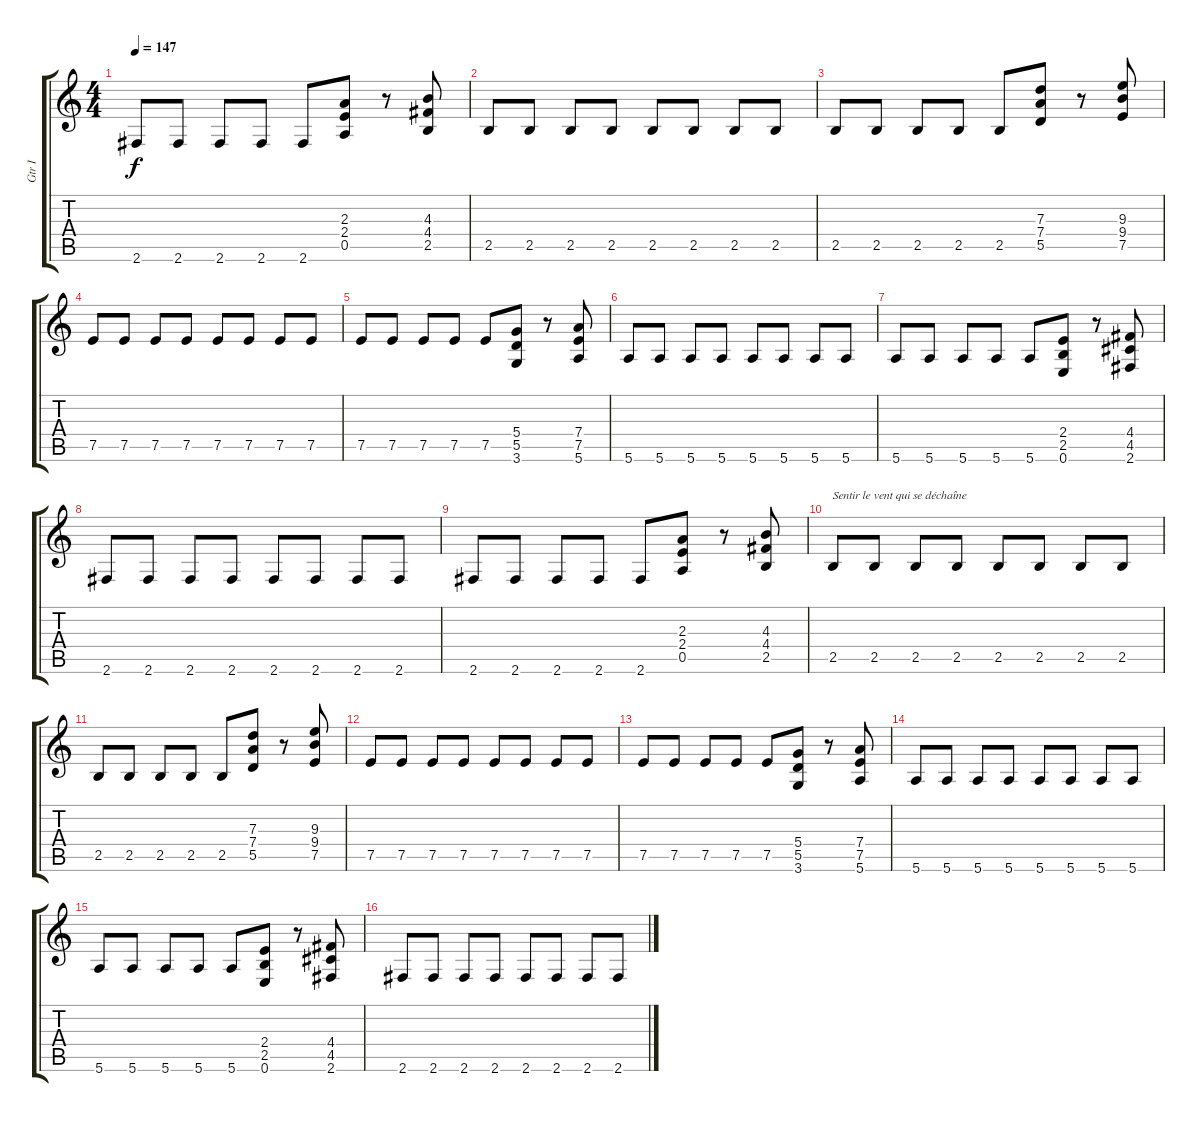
\track ("Gtr I" "Gtr I") {instrument distortionguitar}
\staff {score tabs}
\tuning (E4 B3 G3 D3 A2 E2) {hide}
\ts (4 4)
\tempo 147
\clef g2
\ks c
2.6.8{dy f} 2.6.8 2.6.8 2.6.8 2.6.8 (2.3 2.4 0.5).8 r.8 (4.3 4.4 2.5).8 |
2.5.8 2.5.8 2.5.8 2.5.8 2.5.8 2.5.8 2.5.8 2.5.8 |
2.5.8 2.5.8 2.5.8 2.5.8 2.5.8 (7.3 7.4 5.5).8 r.8 (9.3 9.4 7.5).8 |
7.5.8 7.5.8 7.5.8 7.5.8 7.5.8 7.5.8 7.5.8 7.5.8 |
7.5.8 7.5.8 7.5.8 7.5.8 7.5.8 (5.4 5.5 3.6).8 r.8 (7.4 7.5 5.6).8 |
5.6.8 5.6.8 5.6.8 5.6.8 5.6.8 5.6.8 5.6.8 5.6.8 |
5.6.8 5.6.8 5.6.8 5.6.8 5.6.8 (2.4 2.5 0.6).8 r.8 (4.4 4.5 2.6).8 |
2.6.8 2.6.8 2.6.8 2.6.8 2.6.8 2.6.8 2.6.8 2.6.8 |
2.6.8 2.6.8 2.6.8 2.6.8 2.6.8 (2.3 2.4 0.5).8 r.8 (4.3 4.4 2.5).8 |
2.5.8{txt "Sentir le vent qui se déchaîne"} 2.5.8 2.5.8 2.5.8 2.5.8 2.5.8 2.5.8 2.5.8 |
2.5.8 2.5.8 2.5.8 2.5.8 2.5.8 (7.3 7.4 5.5).8 r.8 (9.3 9.4 7.5).8 |
7.5.8 7.5.8 7.5.8 7.5.8 7.5.8 7.5.8 7.5.8 7.5.8 |
7.5.8 7.5.8 7.5.8 7.5.8 7.5.8 (5.4 5.5 3.6).8 r.8 (7.4 7.5 5.6).8 |
5.6.8 5.6.8 5.6.8 5.6.8 5.6.8 5.6.8 5.6.8 5.6.8 |
5.6.8 5.6.8 5.6.8 5.6.8 5.6.8 (2.4 2.5 0.6).8 r.8 (4.4 4.5 2.6).8 |
2.6.8 2.6.8 2.6.8 2.6.8 2.6.8 2.6.8 2.6.8 2.6.8
